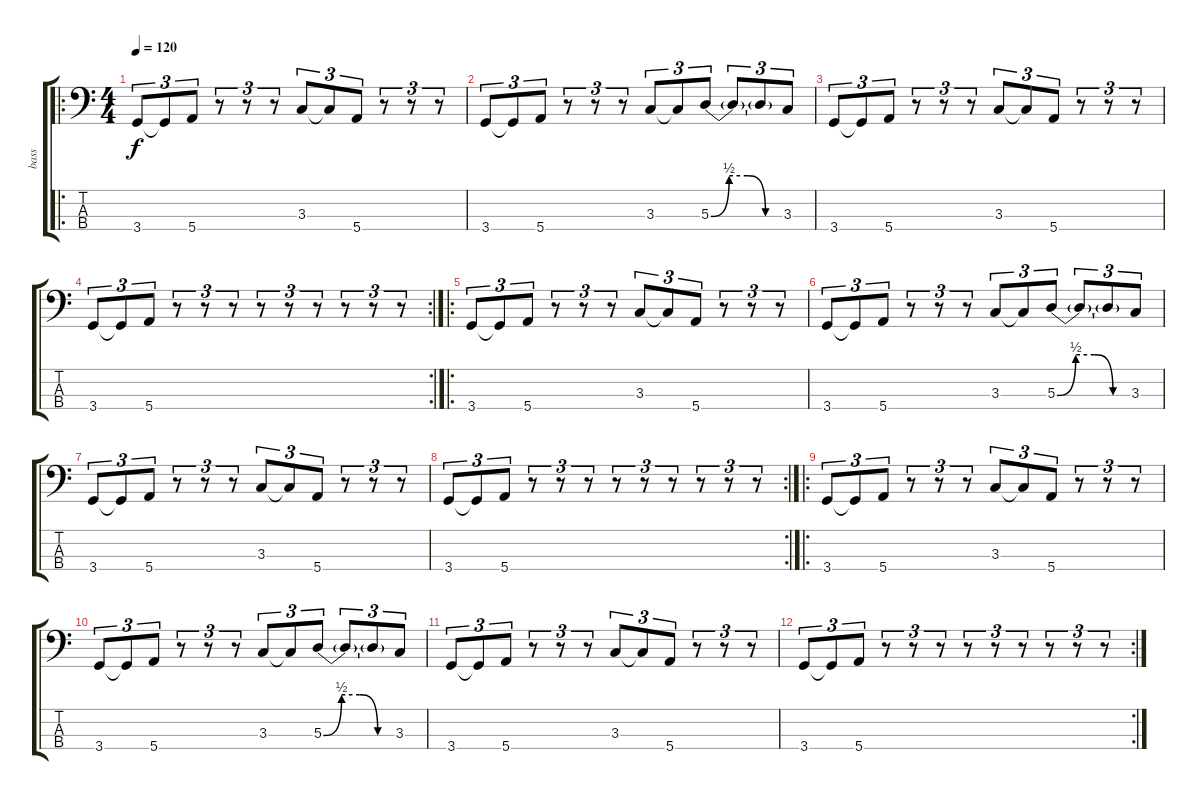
\track ("bass" "bass") {instrument electricbassfinger}
\staff {score tabs}
\tuning (G2 D2 A1 E1) {hide}
\ro
\ts (4 4)
\tempo 120
\clef f4
\ks c
3.4.8{tu (3 2) dy f instrument electricbassfinger} 3.4{t}.8{tu (3 2)} 5.4.8{tu (3 2)} r.8{tu (3 2)} r.8{tu (3 2)} r.8{tu (3 2)} 3.3.8{tu (3 2)} 3.3{t}.8{tu (3 2)} 5.4.8{tu (3 2)} r.8{tu (3 2)} r.8{tu (3 2)} r.8{tu (3 2)} |
3.4.8{tu (3 2)} 3.4{t}.8{tu (3 2)} 5.4.8{tu (3 2)} r.8{tu (3 2)} r.8{tu (3 2)} r.8{tu (3 2)} 3.3.8{tu (3 2)} 3.3{t}.8{tu (3 2)} 5.3{be (custom 0 0 15 2 30 2 45 0 60 0)}.8{tu (3 2)} 5.3{t}.8{tu (3 2)} 5.3{t}.8{tu (3 2)} 3.3.8{tu (3 2)} |
3.4.8{tu (3 2)} 3.4{t}.8{tu (3 2)} 5.4.8{tu (3 2)} r.8{tu (3 2)} r.8{tu (3 2)} r.8{tu (3 2)} 3.3.8{tu (3 2)} 3.3{t}.8{tu (3 2)} 5.4.8{tu (3 2)} r.8{tu (3 2)} r.8{tu (3 2)} r.8{tu (3 2)} |
\rc 2
3.4.8{tu (3 2)} 3.4{t}.8{tu (3 2)} 5.4.8{tu (3 2)} r.8{tu (3 2)} r.8{tu (3 2)} r.8{tu (3 2)} r.8{tu (3 2)} r.8{tu (3 2)} r.8{tu (3 2)} r.8{tu (3 2)} r.8{tu (3 2)} r.8{tu (3 2)} |
\ro
3.4.8{tu (3 2)} 3.4{t}.8{tu (3 2)} 5.4.8{tu (3 2)} r.8{tu (3 2)} r.8{tu (3 2)} r.8{tu (3 2)} 3.3.8{tu (3 2)} 3.3{t}.8{tu (3 2)} 5.4.8{tu (3 2)} r.8{tu (3 2)} r.8{tu (3 2)} r.8{tu (3 2)} |
3.4.8{tu (3 2)} 3.4{t}.8{tu (3 2)} 5.4.8{tu (3 2)} r.8{tu (3 2)} r.8{tu (3 2)} r.8{tu (3 2)} 3.3.8{tu (3 2)} 3.3{t}.8{tu (3 2)} 5.3{be (custom 0 0 15 2 30 2 45 0 60 0)}.8{tu (3 2)} 5.3{t}.8{tu (3 2)} 5.3{t}.8{tu (3 2)} 3.3.8{tu (3 2)} |
3.4.8{tu (3 2)} 3.4{t}.8{tu (3 2)} 5.4.8{tu (3 2)} r.8{tu (3 2)} r.8{tu (3 2)} r.8{tu (3 2)} 3.3.8{tu (3 2)} 3.3{t}.8{tu (3 2)} 5.4.8{tu (3 2)} r.8{tu (3 2)} r.8{tu (3 2)} r.8{tu (3 2)} |
\rc 2
3.4.8{tu (3 2)} 3.4{t}.8{tu (3 2)} 5.4.8{tu (3 2)} r.8{tu (3 2)} r.8{tu (3 2)} r.8{tu (3 2)} r.8{tu (3 2)} r.8{tu (3 2)} r.8{tu (3 2)} r.8{tu (3 2)} r.8{tu (3 2)} r.8{tu (3 2)} |
\ro
3.4.8{tu (3 2)} 3.4{t}.8{tu (3 2)} 5.4.8{tu (3 2)} r.8{tu (3 2)} r.8{tu (3 2)} r.8{tu (3 2)} 3.3.8{tu (3 2)} 3.3{t}.8{tu (3 2)} 5.4.8{tu (3 2)} r.8{tu (3 2)} r.8{tu (3 2)} r.8{tu (3 2)} |
3.4.8{tu (3 2)} 3.4{t}.8{tu (3 2)} 5.4.8{tu (3 2)} r.8{tu (3 2)} r.8{tu (3 2)} r.8{tu (3 2)} 3.3.8{tu (3 2)} 3.3{t}.8{tu (3 2)} 5.3{be (custom 0 0 15 2 30 2 45 0 60 0)}.8{tu (3 2)} 5.3{t}.8{tu (3 2)} 5.3{t}.8{tu (3 2)} 3.3.8{tu (3 2)} |
3.4.8{tu (3 2)} 3.4{t}.8{tu (3 2)} 5.4.8{tu (3 2)} r.8{tu (3 2)} r.8{tu (3 2)} r.8{tu (3 2)} 3.3.8{tu (3 2)} 3.3{t}.8{tu (3 2)} 5.4.8{tu (3 2)} r.8{tu (3 2)} r.8{tu (3 2)} r.8{tu (3 2)} |
\rc 2
3.4.8{tu (3 2)} 3.4{t}.8{tu (3 2)} 5.4.8{tu (3 2)} r.8{tu (3 2)} r.8{tu (3 2)} r.8{tu (3 2)} r.8{tu (3 2)} r.8{tu (3 2)} r.8{tu (3 2)} r.8{tu (3 2)} r.8{tu (3 2)} r.8{tu (3 2)}
